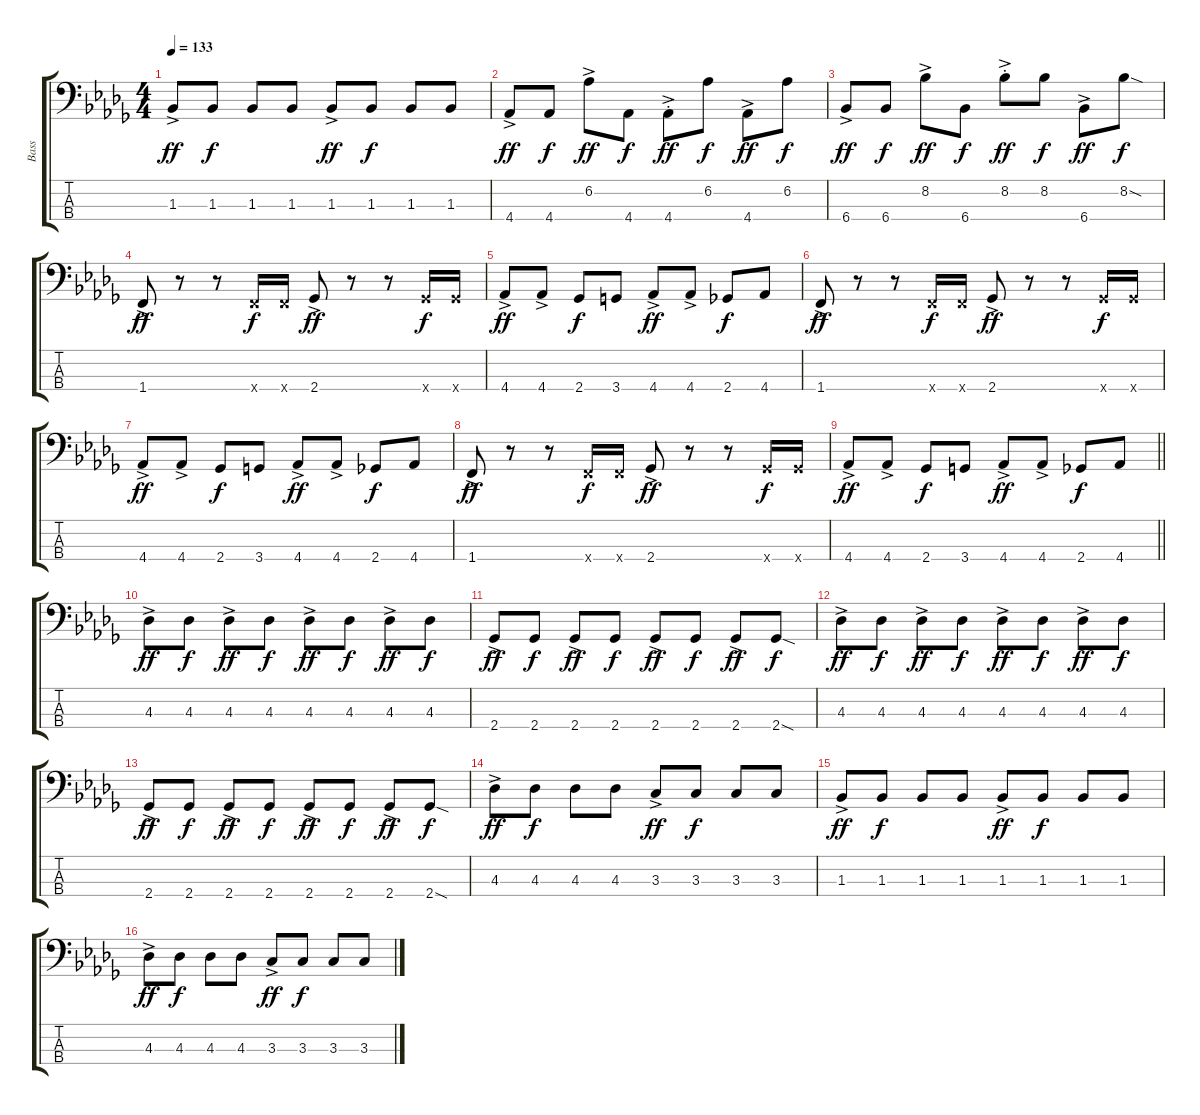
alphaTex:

\track ("Bass" "Bass") {instrument electricbasspick}
\staff {score tabs}
\tuning (G2 D2 A1 E1) {hide}
\ts (4 4)
\tempo 133
\clef f4
\ks db
1.3{ac}.8{dy ff} 1.3.8{dy f} 1.3.8 1.3.8 1.3{ac}.8{dy ff} 1.3.8{dy f} 1.3.8 1.3.8 |
4.4{ac}.8{dy ff} 4.4.8{dy f} 6.2{ac}.8{dy ff} 4.4.8{dy f} 4.4{ac st}.8{dy ff} 6.2.8{dy f} 4.4{ac}.8{dy ff} 6.2.8{dy f} |
6.4{ac}.8{dy ff} 6.4.8{dy f} 8.2{ac}.8{dy ff} 6.4.8{dy f} 8.2{ac st}.8{dy ff} 8.2.8{dy f} 6.4{ac}.8{dy ff} 8.2{sod}.8{dy f} |
1.4{ac}.8{dy ff} r.8 r.8 1.4{x}.16{dy f} 1.4{x}.16 2.4{ac}.8{dy ff} r.8 r.8 2.4{x}.16{dy f} 2.4{x}.16 |
4.4{ac}.8{dy ff} 4.4{ac}.8 2.4.8{dy f} 3.4.8 4.4{ac}.8{dy ff} 4.4{ac}.8 2.4.8{dy f} 4.4.8 |
1.4{ac}.8{dy ff} r.8 r.8 1.4{x}.16{dy f} 1.4{x}.16 2.4{ac}.8{dy ff} r.8 r.8 2.4{x}.16{dy f} 2.4{x}.16 |
4.4{ac}.8{dy ff} 4.4{ac}.8 2.4.8{dy f} 3.4.8 4.4{ac}.8{dy ff} 4.4{ac}.8 2.4.8{dy f} 4.4.8 |
1.4{ac}.8{dy ff} r.8 r.8 1.4{x}.16{dy f} 1.4{x}.16 2.4{ac}.8{dy ff} r.8 r.8 2.4{x}.16{dy f} 2.4{x}.16 |
\barLineRight lightlight
4.4{ac}.8{dy ff} 4.4{ac}.8 2.4.8{dy f} 3.4.8 4.4{ac}.8{dy ff} 4.4{ac}.8 2.4.8{dy f} 4.4.8 |
4.3{ac}.8{dy ff} 4.3.8{dy f} 4.3{ac}.8{dy ff} 4.3.8{dy f} 4.3{ac}.8{dy ff} 4.3.8{dy f} 4.3{ac}.8{dy ff} 4.3.8{dy f} |
2.4{ac}.8{dy ff} 2.4.8{dy f} 2.4{ac}.8{dy ff} 2.4.8{dy f} 2.4{ac}.8{dy ff} 2.4.8{dy f} 2.4{ac}.8{dy ff} 2.4{sod}.8{dy f} |
4.3{ac}.8{dy ff} 4.3.8{dy f} 4.3{ac}.8{dy ff} 4.3.8{dy f} 4.3{ac}.8{dy ff} 4.3.8{dy f} 4.3{ac}.8{dy ff} 4.3.8{dy f} |
2.4{ac}.8{dy ff} 2.4.8{dy f} 2.4{ac}.8{dy ff} 2.4.8{dy f} 2.4{ac}.8{dy ff} 2.4.8{dy f} 2.4{ac}.8{dy ff} 2.4{sod}.8{dy f} |
4.3{ac}.8{dy ff} 4.3.8{dy f} 4.3.8 4.3.8 3.3{ac}.8{dy ff} 3.3.8{dy f} 3.3.8 3.3.8 |
1.3{ac}.8{dy ff} 1.3.8{dy f} 1.3.8 1.3.8 1.3{ac}.8{dy ff} 1.3.8{dy f} 1.3.8 1.3.8 |
4.3{ac}.8{dy ff} 4.3.8{dy f} 4.3.8 4.3.8 3.3{ac}.8{dy ff} 3.3.8{dy f} 3.3.8 3.3.8
